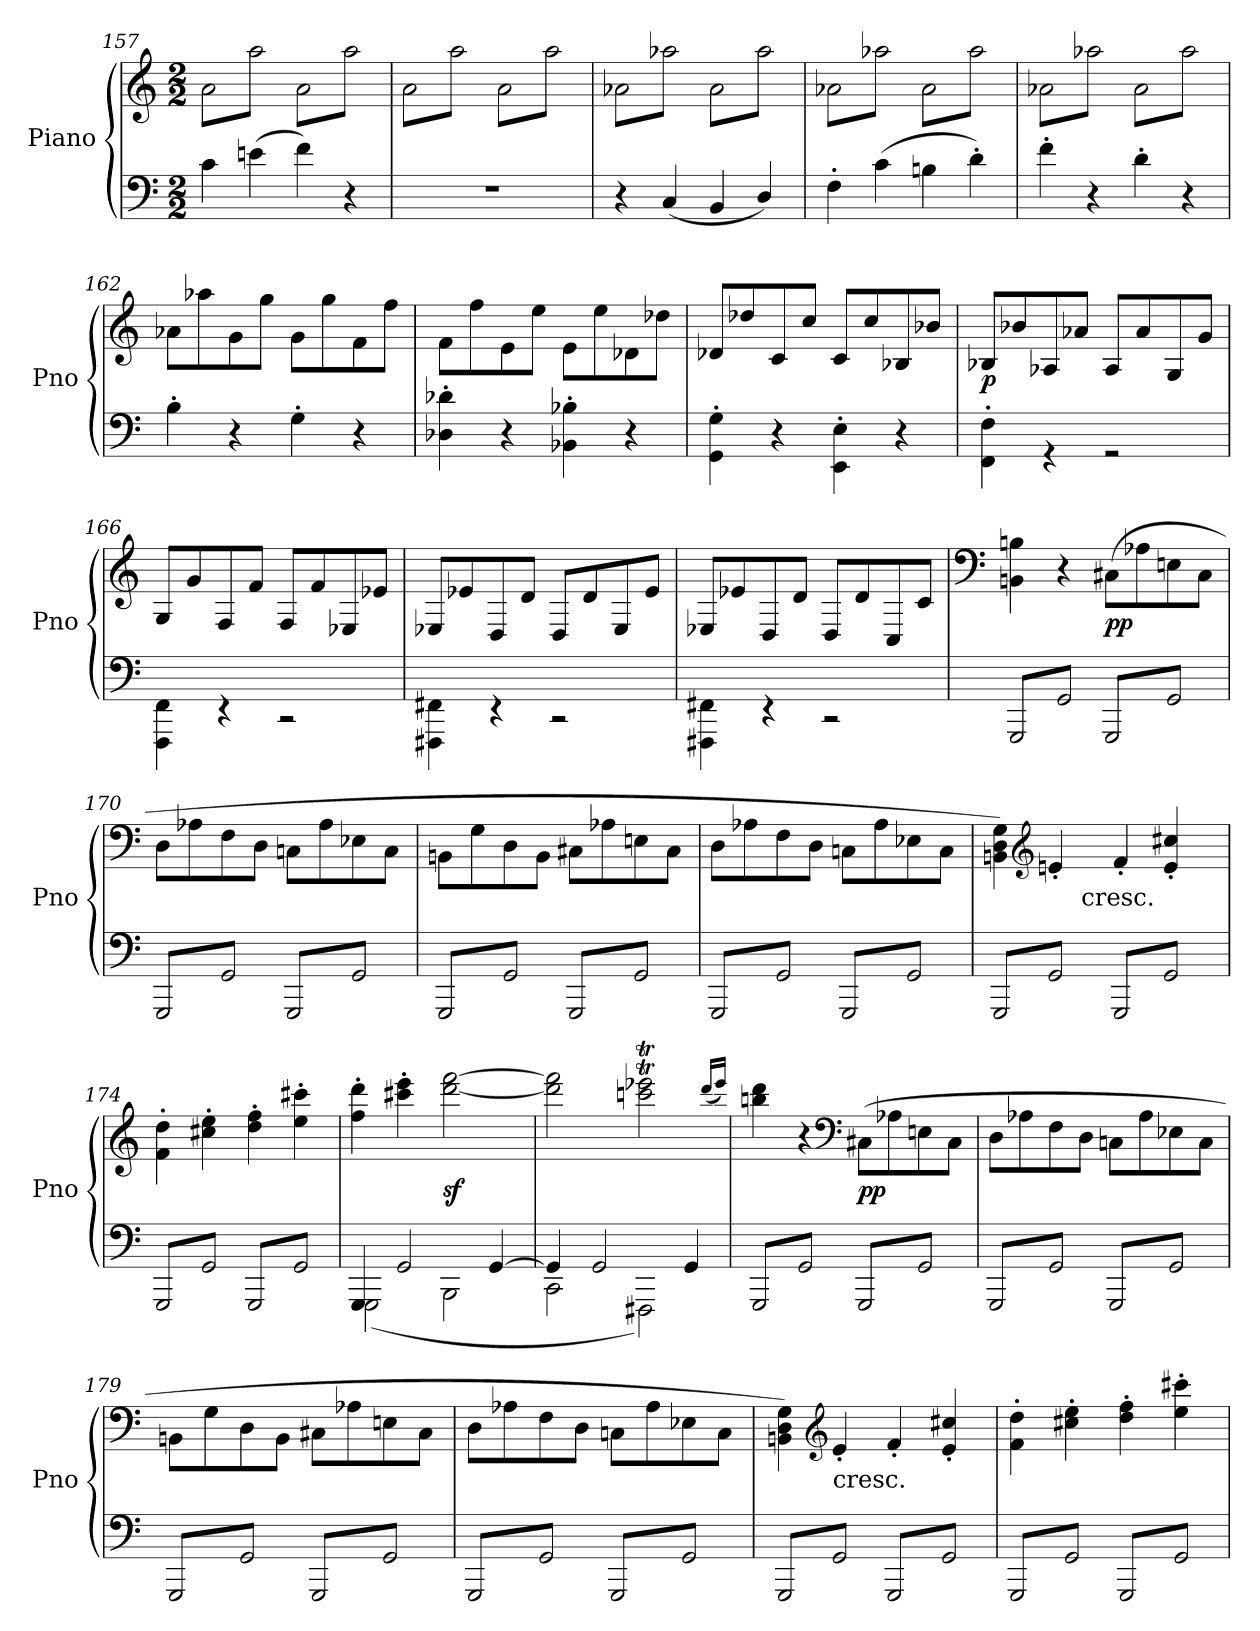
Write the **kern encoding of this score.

**kern	**kern	**dynam
*part1	*part1	*part1
*staff2	*staff1	*staff1/2
*I"Piano	*	*
*I'Pno	*	*
*clefF4	*clefG2	*
*k[]	*k[]	*
*M2/2	*M2/2	*
=157	=157	=157
*	*tremolo	*
4c	8aL	.
.	8aa	.
(4en	8a	.
.	8aaJ	.
4f)	8aL	.
.	8aa	.
4r	8a	.
.	8aaJ	.
=158	=158	=158
1r	8aL	.
.	8aa	.
.	8a	.
.	8aaJ	.
.	8aL	.
.	8aa	.
.	8a	.
.	8aaJ	.
=159	=159	=159
4r	8a-XL	.
.	8aa-	.
(4C	8a-X	.
.	8aa-J	.
4BB	8a-L	.
.	8aa-	.
4D/)	8a-	.
.	8aa-J	.
=160	=160	=160
4F'	8a-XL	.
.	8aa-	.
(4c	8a-X	.
.	8aa-J	.
4Bn	8a-L	.
.	8aa-	.
4d')	8a-	.
.	8aa-J	.
=161	=161	=161
4f'	8a-XL	.
.	8aa-	.
4r	8a-X	.
.	8aa-J	.
4d'	8a-L	.
.	8aa-	.
4r	8a-	.
.	8aa-J	.
*	*Xtremolo	*
=162	=162	=162
4B'	8a-XL	.
.	8aa-X	.
4r	8g	.
.	8ggJ	.
4G'	8gL	.
.	8gg	.
4r	8f	.
.	8ffJ	.
=163	=163	=163
4D-X' 4d-X'	8fL	.
.	8ff	.
4r	8e	.
.	8eeJ	.
4BB-X' 4B-X'	8e\L	.
.	8ee\	.
4r	8d-X\	.
.	8dd-X\J	.
=164	=164	=164
4GG'\ 4G'\	8d-XL	.
.	8dd-X	.
4r	8c	.
.	8ccJ	.
4EE'\ 4E'\	8cL	.
.	8cc	.
4r	8B-X	.
.	8b-XJ	.
=165	=165	=165
4FF'\ 4F'\	8B-XL	p
.	8b-X	.
4rGG	8A-X/	.
.	8a-XJ	.
2rGG	8A-/L	.
.	8a-	.
.	8G/	.
.	8gJ	.
=166	=166	=166
4FFF\ 4FF\	8G/L	.
.	8g	.
4rEE	8F/	.
.	8fJ	.
2rCC	8F/L	.
.	8f	.
.	8E-X/	.
.	8e-XJ	.
=167	=167	=167
4FFF#X\ 4FF#X\	8E-X/L	.
.	8e-X	.
4rEE	8D/	.
.	8dJ	.
2rCC	8D/L	.
.	8d	.
.	8E-/	.
.	8e-J	.
=168	=168	=168
4FFF#X\ 4FF#X\	8E-X/L	.
.	8e-X	.
4rEE	8D/	.
.	8dJ	.
2rCC	8D/L	.
.	8d	.
.	8C/	.
.	8cJ	.
=169	=169	=169
*	*clefF4	*
*tremolo	*	*
8GGGL	4BBn 4Bn	.
8GG	.	.
8GGG	4r	.
8GGJ	.	.
8GGGL	(8C#XL	pp
8GG	8A-X	.
8GGG	8En	.
8GGJ	8C#J	.
=170	=170	=170
8GGGL	8DL	.
8GG	8A-X	.
8GGG	8F	.
8GGJ	8DJ	.
8GGGL	8CnL	.
8GG	8A-	.
8GGG	8E-X	.
8GGJ	8CJ	.
=171	=171	=171
8GGGL	8BBn\L	.
8GG	8G\	.
8GGG	8D\	.
8GGJ	8BB\J	.
8GGGL	8C#XL	.
8GG	8A-X	.
8GGG	8En	.
8GGJ	8C#J	.
=172	=172	=172
8GGGL	8DL	.
8GG	8A-X	.
8GGG	8F	.
8GGJ	8DJ	.
8GGGL	8CnL	.
8GG	8A-	.
8GGG	8E-X	.
8GGJ	8CJ	.
=173	=173	=173
*	*^	*
8GGGL	4BBn 4D 4G)	4.ryy	.
8GG	.	.	.
*	*clefG2	*	*
8GGG	4en'	.	.
!	!	!LO:TX:c:t=cresc.	!
8GGJ	.	2ryy	.
8GGGL	4f'	.	.
8GG	.	.	.
8GGG	4e' 4cc#X'	.	.
8GGJ	.	8ryy	.
*	*v	*v	*
=174	=174	=174
8GGGL	4f'\ 4dd'\	.
8GG	.	.
8GGG	4cc#X' 4ee'	.
8GGJ	.	.
8GGGL	4dd' 4ff'	.
8GG	.	.
8GGG	4ee' 4ccc#X'	.
8GGJ	.	.
*Xtremolo	*	*
=175	=175	=175
*^	*	*
4GGG	(2GGG	4ff' 4ddd'	.
.	.	.	.
2GG	.	4ccc#X' 4eee'	.
.	2BBB	[2ddd [2fff	sf
[4GG	.	.	.
=176	=176	=176	=176
4GG]	2CC	2ddd] 2fff]	.
2GG	.	.	.
.	2FFF#X)	2cccnT 2eee-XT	.
4GG	.	.	.
*v	*v	*	*
.	(16qdddLL	.
.	16qeee-JJ)	.
=177	=177	=177
*tremolo	*	*
8GGGL	4bbn 4ddd	.
8GG	.	.
8GGG	4r	.
8GGJ	.	.
*	*clefF4	*
8GGGL	(8C#XL	pp
8GG	8A-X	.
8GGG	8En	.
8GGJ	8C#J	.
=178	=178	=178
8GGGL	8DL	.
8GG	8A-X	.
8GGG	8F	.
8GGJ	8DJ	.
8GGGL	8CnL	.
8GG	8A-	.
8GGG	8E-X	.
8GGJ	8CJ	.
=179	=179	=179
8GGGL	8BBn\L	.
8GG	8G\	.
8GGG	8D\	.
8GGJ	8BB\J	.
8GGGL	8C#XL	.
8GG	8A-X	.
8GGG	8En	.
8GGJ	8C#J	.
=180	=180	=180
8GGGL	8DL	.
8GG	8A-X	.
8GGG	8F	.
8GGJ	8DJ	.
8GGGL	8CnL	.
8GG	8A-	.
8GGG	8E-X	.
8GGJ	8CJ	.
=181	=181	=181
8GGGL	4BBn 4D 4G)	.
8GG	.	.
*	*clefG2	*
!	!LO:TX:c:t=cresc.	!
8GGG	4e'	.
8GGJ	.	.
8GGGL	4f'	.
8GG	.	.
8GGG	4e' 4cc#X'	.
8GGJ	.	.
=182	=182	=182
8GGGL	4f'\ 4dd'\	.
8GG	.	.
8GGG	4cc#X' 4ee'	.
8GGJ	.	.
8GGGL	4dd' 4ff'	.
8GG	.	.
8GGG	4ee' 4ccc#X'	.
8GGJ	.	.
*Xtremolo	*	*
.	.	.
.	.	.
=	=	=
*-	*-	*-
